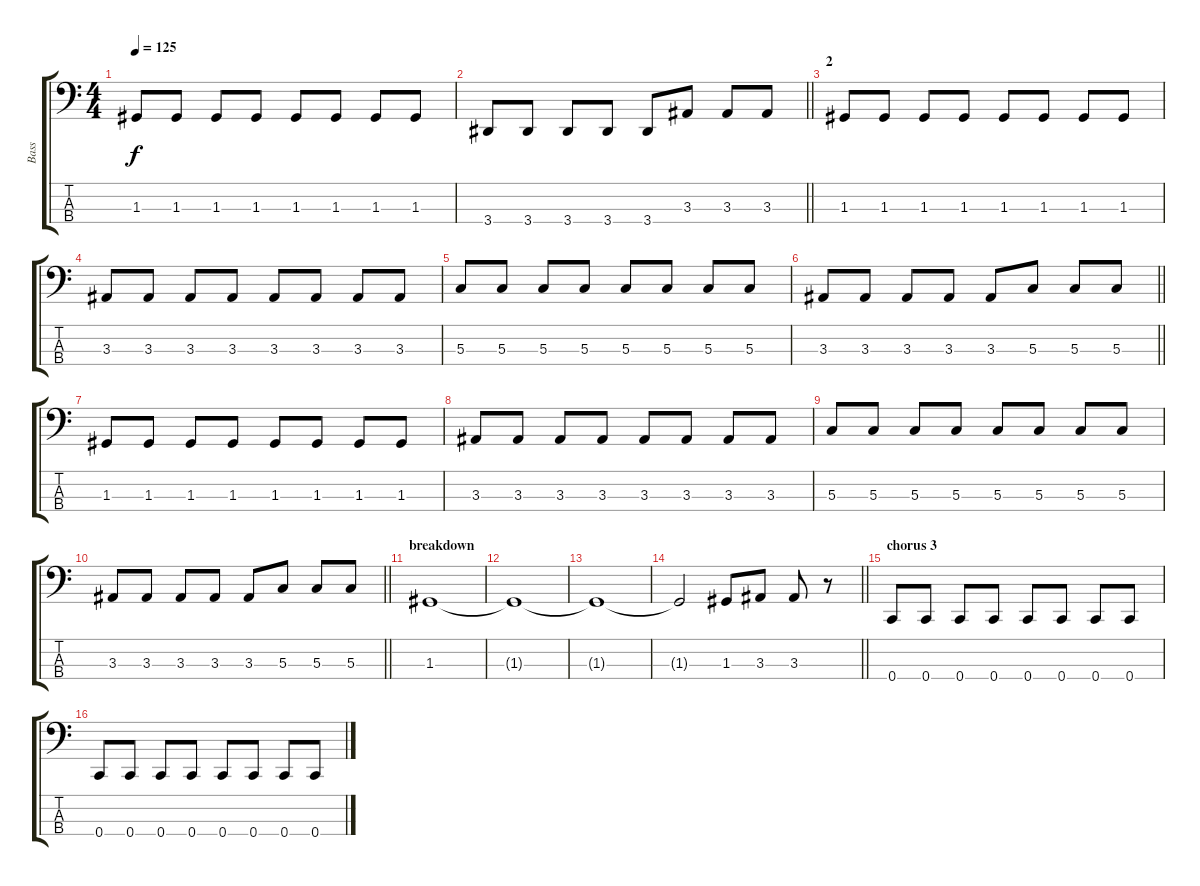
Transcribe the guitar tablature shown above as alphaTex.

\track ("Bass" "Bass") {instrument electricbassfinger}
\staff {score tabs}
\tuning (F2 C2 G1 C1) {hide}
\ts (4 4)
\tempo 125
\clef f4
\ks c
1.3.8{dy f} 1.3.8 1.3.8 1.3.8 1.3.8 1.3.8 1.3.8 1.3.8 |
\barLineRight lightlight
3.4.8 3.4.8 3.4.8 3.4.8 3.4.8 3.3.8 3.3.8 3.3.8 |
\section ("" "2")
1.3.8 1.3.8 1.3.8 1.3.8 1.3.8 1.3.8 1.3.8 1.3.8 |
3.3.8 3.3.8 3.3.8 3.3.8 3.3.8 3.3.8 3.3.8 3.3.8 |
5.3.8 5.3.8 5.3.8 5.3.8 5.3.8 5.3.8 5.3.8 5.3.8 |
\barLineRight lightlight
3.3.8 3.3.8 3.3.8 3.3.8 3.3.8 5.3.8 5.3.8 5.3.8 |
1.3.8 1.3.8 1.3.8 1.3.8 1.3.8 1.3.8 1.3.8 1.3.8 |
3.3.8 3.3.8 3.3.8 3.3.8 3.3.8 3.3.8 3.3.8 3.3.8 |
5.3.8 5.3.8 5.3.8 5.3.8 5.3.8 5.3.8 5.3.8 5.3.8 |
\barLineRight lightlight
3.3.8 3.3.8 3.3.8 3.3.8 3.3.8 5.3.8 5.3.8 5.3.8 |
\section ("" "breakdown")
1.3.1 |
1.3{t}.1 |
1.3{t}.1 |
\barLineRight lightlight
1.3{t}.2 1.3.8 3.3.8 3.3.8 r.8 |
\section ("" "chorus 3")
0.4.8 0.4.8 0.4.8 0.4.8 0.4.8 0.4.8 0.4.8 0.4.8 |
0.4.8 0.4.8 0.4.8 0.4.8 0.4.8 0.4.8 0.4.8 0.4.8
